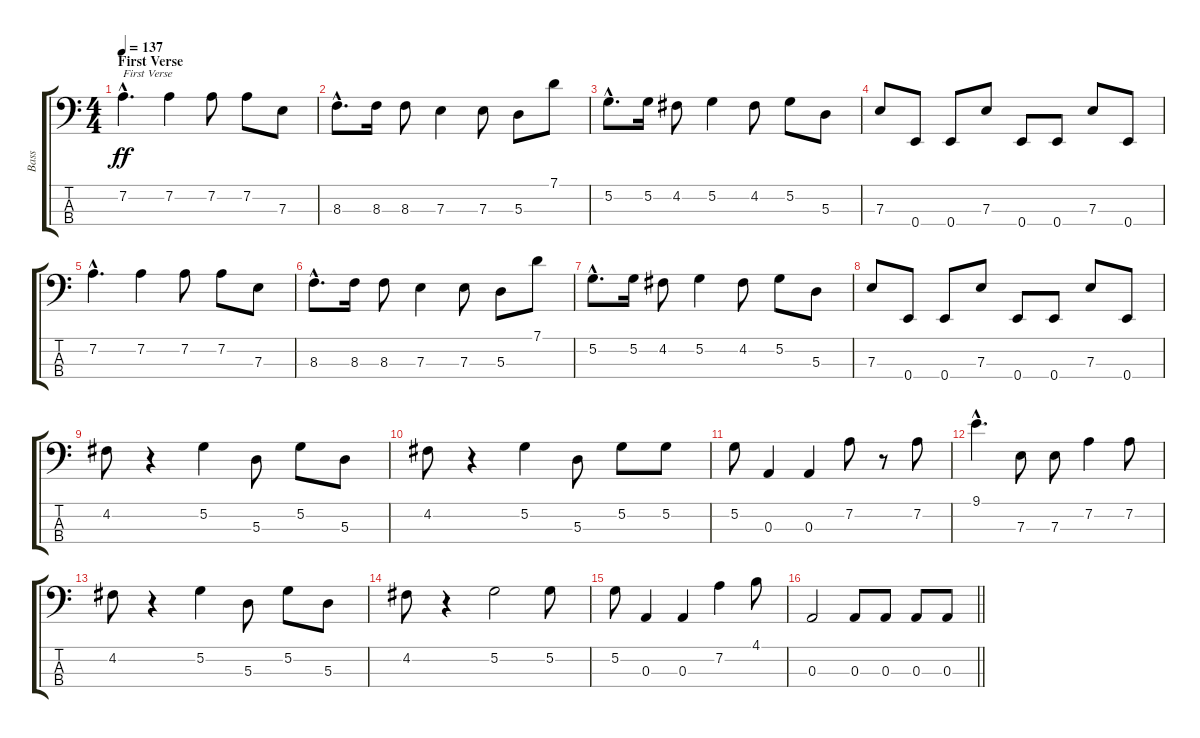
\track ("Bass" "Bass") {instrument electricbasspick}
\staff {score tabs}
\tuning (G2 D2 A1 E1) {hide}
\ts (4 4)
\section ("" "First Verse")
\tempo 137
\clef f4
\ks c
7.2{hac}.4{d txt "First Verse" dy ff} 7.2.4 7.2.8 7.2.8 7.3.8 |
8.3{hac}.8{d} 8.3.16 8.3.8 7.3.4 7.3.8 5.3.8 7.1.8 |
5.2{hac}.8{d} 5.2.16 4.2.8 5.2.4 4.2.8 5.2.8 5.3.8 |
7.3.8 0.4.8 0.4.8 7.3.8 0.4.8 0.4.8 7.3.8 0.4.8 |
7.2{hac}.4{d} 7.2.4 7.2.8 7.2.8 7.3.8 |
8.3{hac}.8{d} 8.3.16 8.3.8 7.3.4 7.3.8 5.3.8 7.1.8 |
5.2{hac}.8{d} 5.2.16 4.2.8 5.2.4 4.2.8 5.2.8 5.3.8 |
7.3.8 0.4.8 0.4.8 7.3.8 0.4.8 0.4.8 7.3.8 0.4.8 |
4.2.8 r.4 5.2.4 5.3.8 5.2.8 5.3.8 |
4.2.8 r.4 5.2.4 5.3.8 5.2.8 5.2.8 |
5.2.8 0.3.4 0.3.4 7.2.8 r.8 7.2.8 |
9.1{hac}.4{d} 7.3.8 7.3.8 7.2.4 7.2.8 |
4.2.8 r.4 5.2.4 5.3.8 5.2.8 5.3.8 |
4.2.8 r.4 5.2.2 5.2.8 |
5.2.8 0.3.4 0.3.4 7.2.4 4.1.8 |
\barLineRight lightlight
0.3.2 0.3.8 0.3.8 0.3.8 0.3.8
